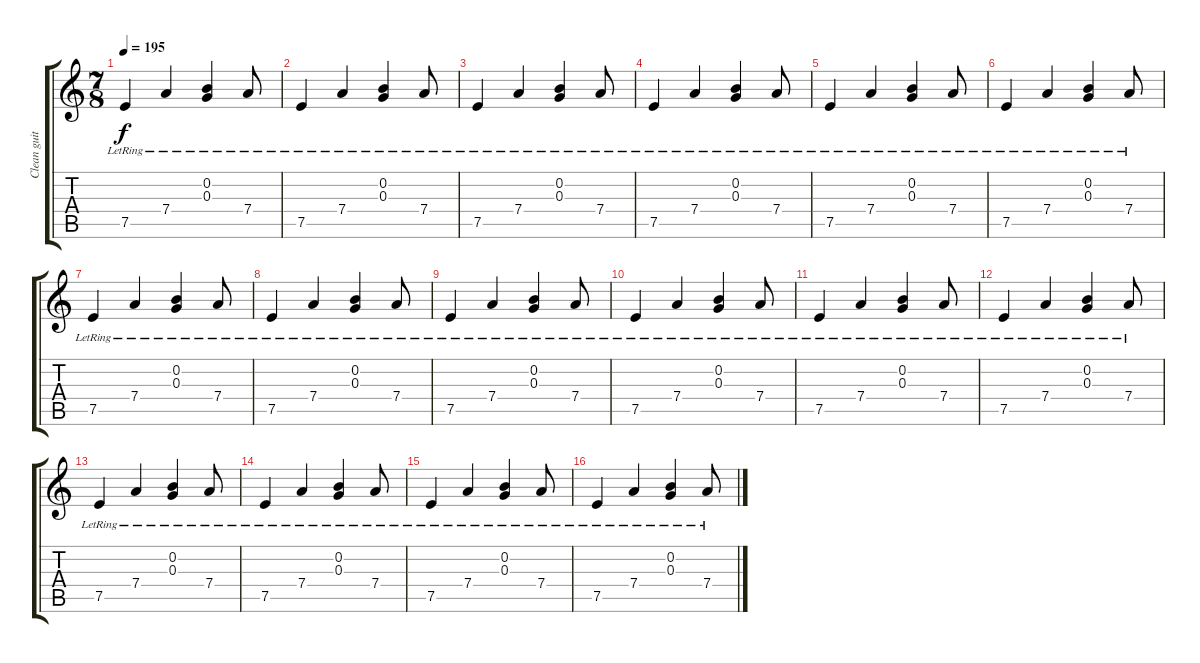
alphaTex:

\track ("Clean guitar" "Clean guit") {instrument acousticguitarsteel}
\staff {score tabs}
\tuning (E4 B3 G3 D3 A2 E2) {hide}
\ts (7 8)
\tempo 195
\clef g2
\ks c
7.5{lr}.4{dy f} 7.4{lr}.4 (0.2{lr} 0.3{lr}).4 7.4{lr}.8 |
7.5{lr}.4 7.4{lr}.4 (0.2{lr} 0.3{lr}).4 7.4{lr}.8 |
7.5{lr}.4 7.4{lr}.4 (0.2{lr} 0.3{lr}).4 7.4{lr}.8 |
7.5{lr}.4 7.4{lr}.4 (0.2{lr} 0.3{lr}).4 7.4{lr}.8 |
7.5{lr}.4 7.4{lr}.4 (0.2{lr} 0.3{lr}).4 7.4{lr}.8 |
7.5{lr}.4 7.4{lr}.4 (0.2{lr} 0.3{lr}).4 7.4{lr}.8 |
7.5{lr}.4 7.4{lr}.4 (0.2{lr} 0.3{lr}).4 7.4{lr}.8 |
7.5{lr}.4 7.4{lr}.4 (0.2{lr} 0.3{lr}).4 7.4{lr}.8 |
7.5{lr}.4 7.4{lr}.4 (0.2{lr} 0.3{lr}).4 7.4{lr}.8 |
7.5{lr}.4 7.4{lr}.4 (0.2{lr} 0.3{lr}).4 7.4{lr}.8 |
7.5{lr}.4 7.4{lr}.4 (0.2{lr} 0.3{lr}).4 7.4{lr}.8 |
7.5{lr}.4 7.4{lr}.4 (0.2{lr} 0.3{lr}).4 7.4{lr}.8 |
7.5{lr}.4 7.4{lr}.4 (0.2{lr} 0.3{lr}).4 7.4{lr}.8 |
7.5{lr}.4 7.4{lr}.4 (0.2{lr} 0.3{lr}).4 7.4{lr}.8 |
7.5{lr}.4 7.4{lr}.4 (0.2{lr} 0.3{lr}).4 7.4{lr}.8 |
7.5{lr}.4 7.4{lr}.4 (0.2{lr} 0.3{lr}).4 7.4{lr}.8
